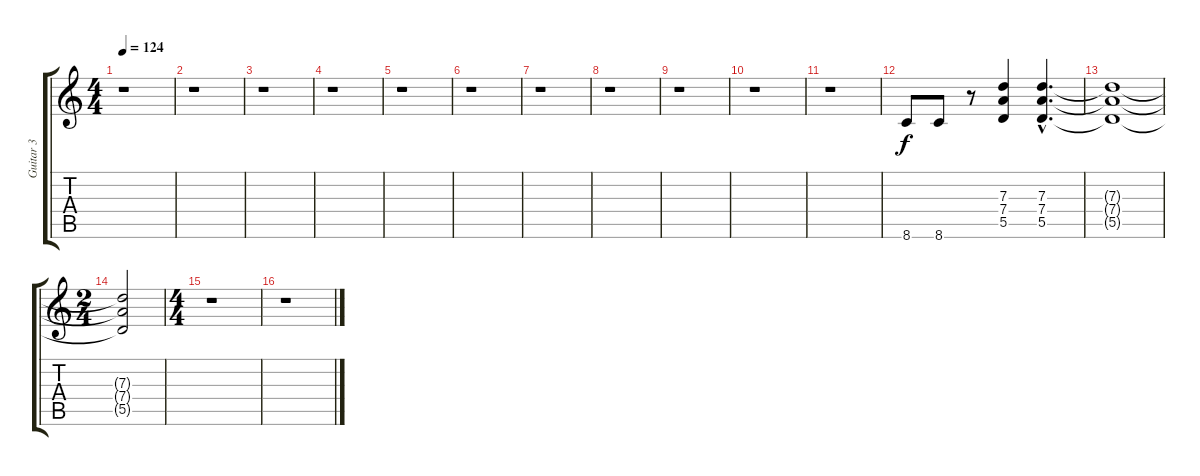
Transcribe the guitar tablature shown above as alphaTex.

\track ("Guitar 3" "Guitar 3") {instrument distortionguitar}
\staff {score tabs}
\tuning (E4 B3 G3 D3 A2 E2) {hide}
\ts (4 4)
\tempo 124
\clef g2
\ks c
r.1{dy f} |
r.1 |
r.1 |
r.1 |
r.1 |
r.1 |
r.1 |
r.1 |
r.1 |
r.1 |
r.1 |
8.6.8 8.6.8 r.8 (7.3 7.4 5.5).4 (7.3{hac} 7.4{hac} 5.5{hac}).4{d} |
(7.3{t} 7.4{t} 5.5{t}).1 |
\ts (2 4)
(7.3{t} 7.4{t} 5.5{t}).2 |
\ts (4 4)
r.1 |
r.1
